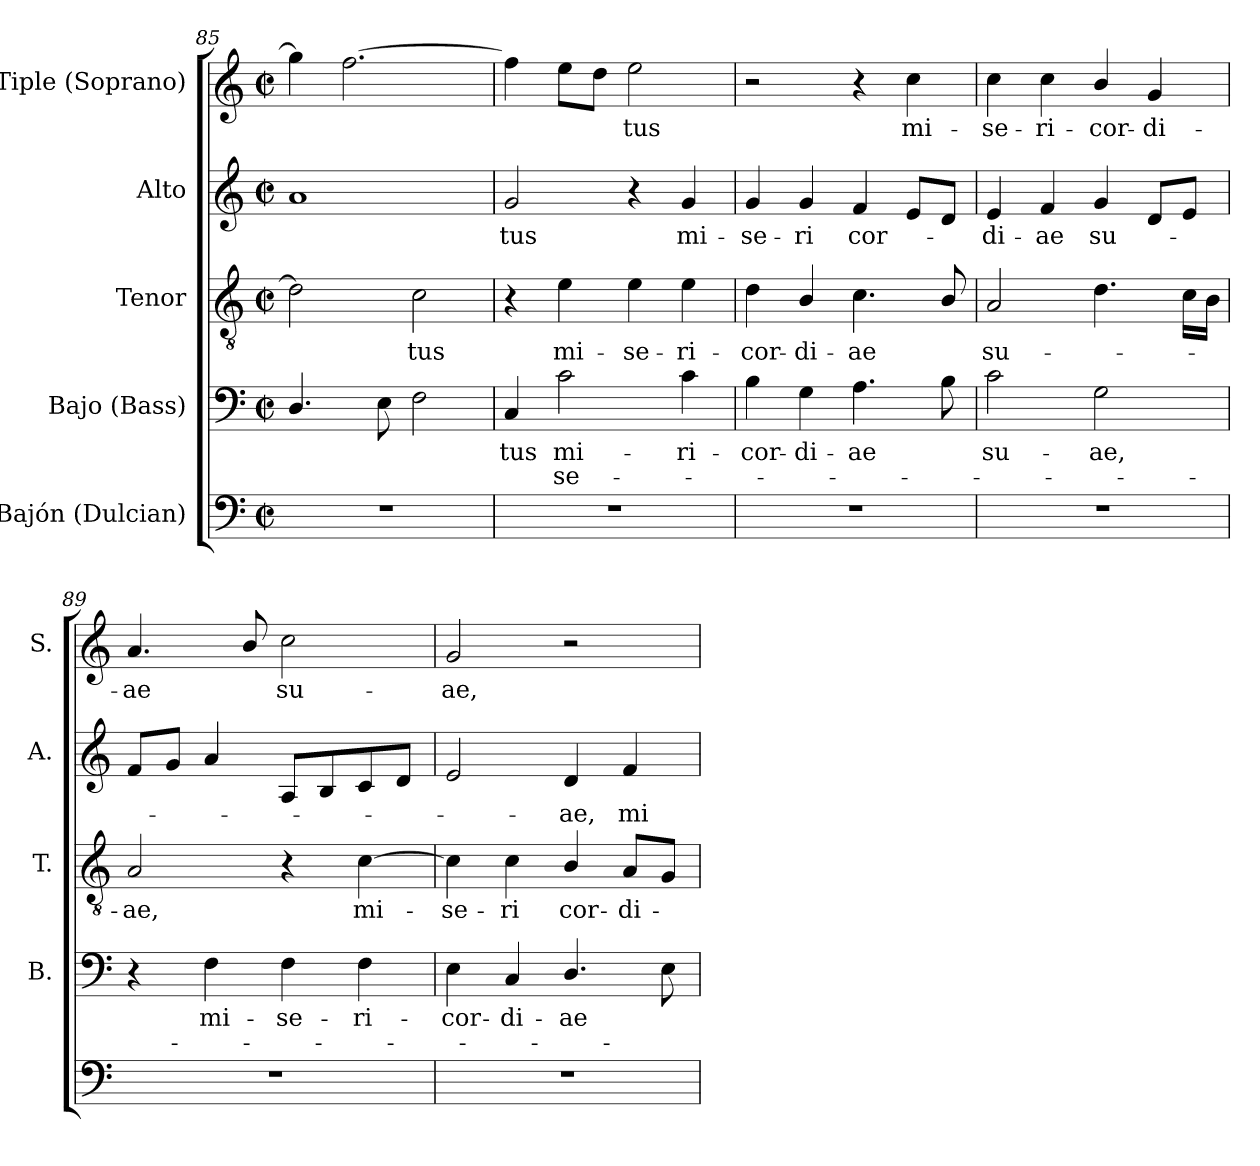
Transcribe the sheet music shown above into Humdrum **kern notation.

**kern	**kern	**text	**text	**kern	**text	**kern	**text	**kern	**text
*part5	*part4	*part4	*part4	*part3	*part3	*part2	*part2	*part1	*part1
*staff5	*staff4	*staff4	*staff4	*staff3	*staff3	*staff2	*staff2	*staff1	*staff1
*I"Bajón (Dulcian)	*I"Bajo (Bass)	*	*	*I"Tenor	*	*I"Alto	*	*I"Tiple (Soprano)	*
*	*I'B.	*	*	*I'T.	*	*I'A.	*	*I'S.	*
*clefF4	*clefF4	*	*	*clefGv2	*	*clefG2	*	*clefG2	*
*	*	*	*	*ITrd7c12	*	*	*	*	*
*k[]	*k[]	*	*	*k[]	*	*k[]	*	*k[]	*
*C:	*C:	*	*	*C:	*	*C:	*	*C:	*
*M2/2	*M2/2	*	*	*M2/2	*	*M2/2	*	*M2/2	*
*met(c|)	*met(c|)	*	*	*met(c|)	*	*met(c|)	*	*met(c|)	*
=85	=85	=85	=85	=85	=85	=85	=85	=85	=85
1r	4.Di/	.	.	2Di\]	.	1ai	.	4ggi\]	.
.	.	.	.	.	.	.	.	[2.ffi\	.
.	8Ei\	.	.	.	.	.	.	.	.
!	!	!	!	!	!LO:LY:b:color=#000000	!	!	!	!
.	2Fi\	.	.	2Ci\	-tus	.	.	.	.
=86	=86	=86	=86	=86	=86	=86	=86	=86	=86
!	!	!LO:LY:b:color=#000000	!	!	!	!	!	!	!
!	!	!	!	!	!	!	!LO:LY:b:color=#000000	!	!
1r	4Ci/	-tus	.	4r	.	2gi/	-tus	4ffi\]	.
!	!	!LO:LY:b:color=#000000	!LO:LY:b:color=#000000	!	!	!	!	!	!
!	!	!	!	!	!LO:LY:b:color=#000000	!	!	!	!
.	2ci\	mi-	-se-	4Ei\	mi-	.	.	8eei\L	.
.	.	.	.	.	.	.	.	8ddi\J	.
!	!	!	!	!	!LO:LY:b:color=#000000	!	!	!	!
!	!	!	!	!	!	!	!	!	!LO:LY:b:color=#000000
.	.	.	.	4Ei\	-se-	4r	.	2eei\	-tus
!	!	!LO:LY:b:color=#000000	!	!	!	!	!	!	!
!	!	!	!	!	!LO:LY:b:color=#000000	!	!	!	!
!	!	!	!	!	!	!	!LO:LY:b:color=#000000	!	!
.	4ci\	-ri-	.	4Ei\	-ri-	4gi/	mi-	.	.
!!LO:LB:g=z
=87	=87	=87	=87	=87	=87	=87	=87	=87	=87
!	!	!LO:LY:b:color=#000000	!	!	!	!	!	!	!
!	!	!	!	!	!LO:LY:b:color=#000000	!	!	!	!
!	!	!	!	!	!	!	!LO:LY:b:color=#000000	!	!
1r	4Bi\	-cor-	.	4Di\	-cor-	4gi/	-se-	2r	.
!	!	!LO:LY:b:color=#000000	!	!	!	!	!	!	!
!	!	!	!	!	!LO:LY:b:color=#000000	!	!	!	!
!	!	!	!	!	!	!	!LO:LY:b:color=#000000	!	!
.	4Gi\	-di-	.	4BBi/	-di-	4gi/	-ri	.	.
!	!	!LO:LY:b:color=#000000	!	!	!	!	!	!	!
!	!	!	!	!	!LO:LY:b:color=#000000	!	!	!	!
!	!	!	!	!	!	!	!LO:LY:b:color=#000000	!	!
.	4.Ai\	-ae	.	4.Ci\	-ae	4fi/	cor-	4r	.
!	!	!	!	!	!	!	!	!	!LO:LY:b:color=#000000
.	.	.	.	.	.	8ei/L	.	4cci\	mi-
.	8Bi\	.	.	8BBi/	.	8di/J	.	.	.
=88	=88	=88	=88	=88	=88	=88	=88	=88	=88
!	!	!LO:LY:b:color=#000000	!	!	!	!	!	!	!
!	!	!	!	!	!LO:LY:b:color=#000000	!	!	!	!
!	!	!	!	!	!	!	!LO:LY:b:color=#000000	!	!
!	!	!	!	!	!	!	!	!	!LO:LY:b:color=#000000
1r	2ci\	su-	.	2AAi/	su-	4ei/	-di-	4cci\	-se-
!	!	!	!	!	!	!	!LO:LY:b:color=#000000	!	!
!	!	!	!	!	!	!	!	!	!LO:LY:b:color=#000000
.	.	.	.	.	.	4fi/	-ae	4cci\	-ri-
!	!	!LO:LY:b:color=#000000	!	!	!	!	!	!	!
!	!	!	!	!	!	!	!LO:LY:b:color=#000000	!	!
!	!	!	!	!	!	!	!	!	!LO:LY:b:color=#000000
.	2Gi\	-ae,	.	4.Di\	.	4gi/	su-	4bi/	-cor-
!	!	!	!	!	!	!	!	!	!LO:LY:b:color=#000000
.	.	.	.	.	.	8di/L	.	4gi/	-di-
.	.	.	.	16Ci\LL	.	8ei/J	.	.	.
.	.	.	.	16BBi\JJ	.	.	.	.	.
=89	=89	=89	=89	=89	=89	=89	=89	=89	=89
!	!	!	!	!	!LO:LY:b:color=#000000	!	!	!	!
!	!	!	!	!	!	!	!	!	!LO:LY:b:color=#000000
1r	4r	.	.	2AAi/	-ae,	8fi/L	.	4.ai/	-ae
.	.	.	.	.	.	8gi/J	.	.	.
!	!	!LO:LY:b:color=#000000	!	!	!	!	!	!	!
.	4Fi\	mi-	.	.	.	4ai/	.	.	.
.	.	.	.	.	.	.	.	8bi/	.
!	!	!LO:LY:b:color=#000000	!	!	!	!	!	!	!
!	!	!	!	!	!	!	!	!	!LO:LY:b:color=#000000
.	4Fi\	-se-	.	4r	.	8Ai/L	.	2cci\	su-
.	.	.	.	.	.	8Bi/	.	.	.
!	!	!LO:LY:b:color=#000000	!	!	!	!	!	!	!
!	!	!	!	!	!LO:LY:b:color=#000000	!	!	!	!
.	4Fi\	-ri-	.	[4Ci\	mi-	8ci/	.	.	.
.	.	.	.	.	.	8di/J	.	.	.
=90	=90	=90	=90	=90	=90	=90	=90	=90	=90
!	!	!LO:LY:b:color=#000000	!	!	!	!	!	!	!
!	!	!	!	!	!LO:LY:b:color=#000000	!	!	!	!
!	!	!	!	!	!	!	!	!	!LO:LY:b:color=#000000
1r	4Ei\	-cor-	.	4Ci\]	-se-	2ei/	.	2gi/	-ae,
!	!	!LO:LY:b:color=#000000	!	!	!	!	!	!	!
!	!	!	!	!	!LO:LY:b:color=#000000	!	!	!	!
.	4Ci/	-di-	.	4Ci\	-ri	.	.	.	.
!	!	!LO:LY:b:color=#000000	!	!	!	!	!	!	!
!	!	!	!	!	!LO:LY:b:color=#000000	!	!	!	!
!	!	!	!	!	!	!	!LO:LY:b:color=#000000	!	!
.	4.Di/	-ae	.	4BBi/	cor-	4di/	-ae,	2r	.
!	!	!	!	!	!LO:LY:b:color=#000000	!	!	!	!
!	!	!	!	!	!	!	!LO:LY:b:color=#000000	!	!
.	.	.	.	8AAi/L	-di-	4fi/	mi-	.	.
.	8Ei\	.	.	8GGi/J	.	.	.	.	.
=	=	=	=	=	=	=	=	=	=
*-	*-	*-	*-	*-	*-	*-	*-	*-	*-
